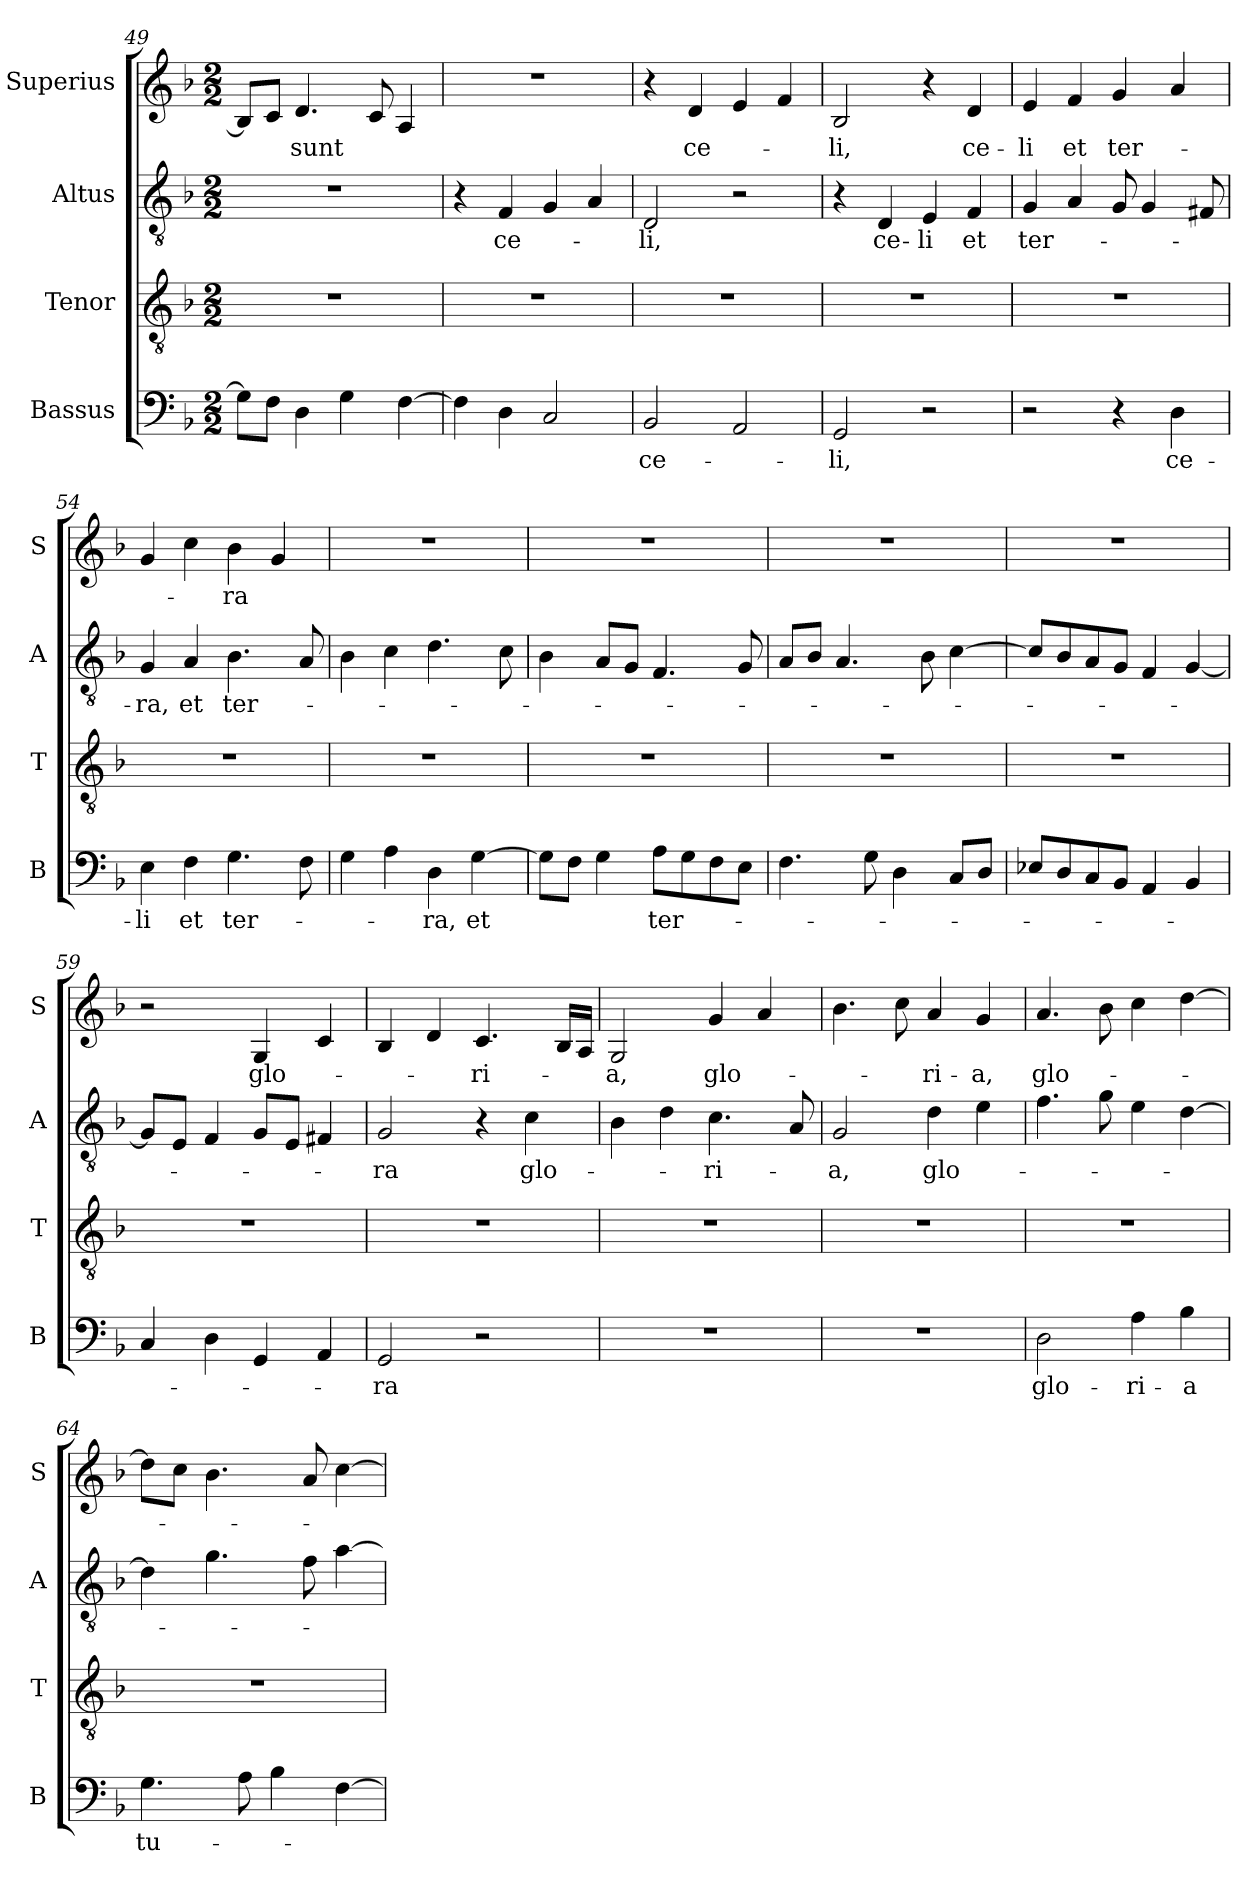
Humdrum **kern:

**kern	**text	**kern	**kern	**text	**kern	**text
*part4	*part4	*part3	*part2	*part2	*part1	*part1
*staff4	*staff4	*staff3	*staff2	*staff2	*staff1	*staff1
*I"Bassus	*	*I"Tenor	*I"Altus	*	*I"Superius	*
*I'B	*	*I'T	*I'A	*	*I'S	*
*clefF4	*	*clefGv2	*clefGv2	*	*clefG2	*
*k[b-]	*	*k[b-]	*k[b-]	*	*k[b-]	*
*M2/2	*	*M2/2	*M2/2	*	*M2/2	*
=49	=49	=49	=49	=49	=49	=49
8GL]	.	1r	1r	.	8B-L]	.
8FJ	.	.	.	.	8cJ	.
4D	.	.	.	.	4.d	sunt
4G	.	.	.	.	.	.
.	.	.	.	.	8c	.
[4F	.	.	.	.	4A	.
=50	=50	=50	=50	=50	=50	=50
4F]	.	1r	4r	.	1r	.
4D	.	.	4F	ce-	.	.
2C	.	.	4G	.	.	.
.	.	.	4A	.	.	.
=51	=51	=51	=51	=51	=51	=51
2BB-	ce-	1r	2D	-li,	4r	.
.	.	.	.	.	4d	ce-
2AA	.	.	2r	.	4e	.
.	.	.	.	.	4f	.
=52	=52	=52	=52	=52	=52	=52
2GG	-li,	1r	4r	.	2B-	-li,
!	!	!	!	!LO:LY:i	!	!
.	.	.	4D	ce-	.	.
!	!	!	!	!LO:LY:i	!	!
2r	.	.	4E	-li	4r	.
!	!	!	!	!	!	!LO:LY:i
.	.	.	4F	et	4d	ce-
=53	=53	=53	=53	=53	=53	=53
!	!	!	!	!	!	!LO:LY:i
2r	.	1r	4G	ter-	4e	-li
.	.	.	4A	.	4f	et
4r	.	.	8G	.	4g	ter-
.	.	.	4G	.	.	.
!	!LO:LY:i	!	!	!	!	!
4D	ce-	.	.	.	4a	.
.	.	.	8F#X	.	.	.
=54	=54	=54	=54	=54	=54	=54
!	!LO:LY:i	!	!	!	!	!
4E	-li	1r	4G	-ra,	4g	.
!	!	!	!	!LO:LY:i	!	!
4F	et	.	4A	et	4cc	.
!	!	!	!	!LO:LY:i	!	!
4.G	ter-	.	4.B-	ter-	4b-	-ra
.	.	.	.	.	4g	.
8F	.	.	8A	.	.	.
=55	=55	=55	=55	=55	=55	=55
4G	.	1r	4B-	.	1r	.
4A	.	.	4c	.	.	.
4D	-ra,	.	4.d	.	.	.
!	!LO:LY:i	!	!	!	!	!
[4G	et	.	.	.	.	.
.	.	.	8c	.	.	.
=56	=56	=56	=56	=56	=56	=56
8GL]	.	1r	4B-	.	1r	.
8FJ	.	.	.	.	.	.
4G	.	.	8AL	.	.	.
.	.	.	8GJ	.	.	.
!	!LO:LY:i	!	!	!	!	!
8AL	ter-	.	4.F	.	.	.
8G	.	.	.	.	.	.
8F	.	.	.	.	.	.
8EJ	.	.	8G	.	.	.
=57	=57	=57	=57	=57	=57	=57
4.F	.	1r	8AL	.	1r	.
.	.	.	8B-J	.	.	.
.	.	.	4.A	.	.	.
8G	.	.	.	.	.	.
4D	.	.	.	.	.	.
.	.	.	8B-	.	.	.
8CL	.	.	[4c	.	.	.
8DJ	.	.	.	.	.	.
=58	=58	=58	=58	=58	=58	=58
8E-XL	.	1r	8cL]	.	1r	.
8D	.	.	8B-	.	.	.
8C	.	.	8A	.	.	.
8BB-J	.	.	8GJ	.	.	.
4AA	.	.	4F	.	.	.
4BB-	.	.	[4G	.	.	.
=59	=59	=59	=59	=59	=59	=59
4C	.	1r	8GL]	.	2r	.
.	.	.	8EJ	.	.	.
4D	.	.	4F	.	.	.
!	!	!	!	!	!	!LO:LY:i
4GG	.	.	8GL	.	4G	glo-
.	.	.	8EJ	.	.	.
4AA	.	.	4F#X	.	4c	.
=60	=60	=60	=60	=60	=60	=60
!	!LO:LY:i	!	!	!LO:LY:i	!	!
2GG	-ra	1r	2G	-ra	4B-	.
.	.	.	.	.	4d	.
!	!	!	!	!	!	!LO:LY:i
2r	.	.	4r	.	4.c	-ri-
.	.	.	4c	glo-	.	.
.	.	.	.	.	16B-LL	.
.	.	.	.	.	16AJJ	.
=61	=61	=61	=61	=61	=61	=61
!	!	!	!	!	!	!LO:LY:i
1r	.	1r	4B-	.	2G	-a,
.	.	.	4d	.	.	.
!	!	!	!	!	!	!LO:LY:i
.	.	.	4.c	-ri-	4g	glo-
.	.	.	.	.	4a	.
.	.	.	8A	.	.	.
=62	=62	=62	=62	=62	=62	=62
1r	.	1r	2G	-a,	4.b-	.
.	.	.	.	.	8cc	.
!	!	!	!	!LO:LY:i	!	!LO:LY:i
.	.	.	4d	glo-	4a	-ri-
!	!	!	!	!	!	!LO:LY:i
.	.	.	4e	.	4g	-a,
=63	=63	=63	=63	=63	=63	=63
2D	glo-	1r	4.f	.	4.a	glo-
.	.	.	8g	.	8b-	.
4A	-ri-	.	4e	.	4cc	.
4B-	-a	.	[4d	.	[4dd	.
=64	=64	=64	=64	=64	=64	=64
!	!LO:LY:i	!	!	!	!	!
4.G	tu-	1r	4d]	.	8ddL]	.
.	.	.	.	.	8ccJ	.
.	.	.	4.g	.	4.b-	.
8A	.	.	.	.	.	.
4B-	.	.	.	.	.	.
.	.	.	8f	.	8a	.
[4F	.	.	[4a	.	[4cc	.
=	=	=	=	=	=	=
*-	*-	*-	*-	*-	*-	*-
